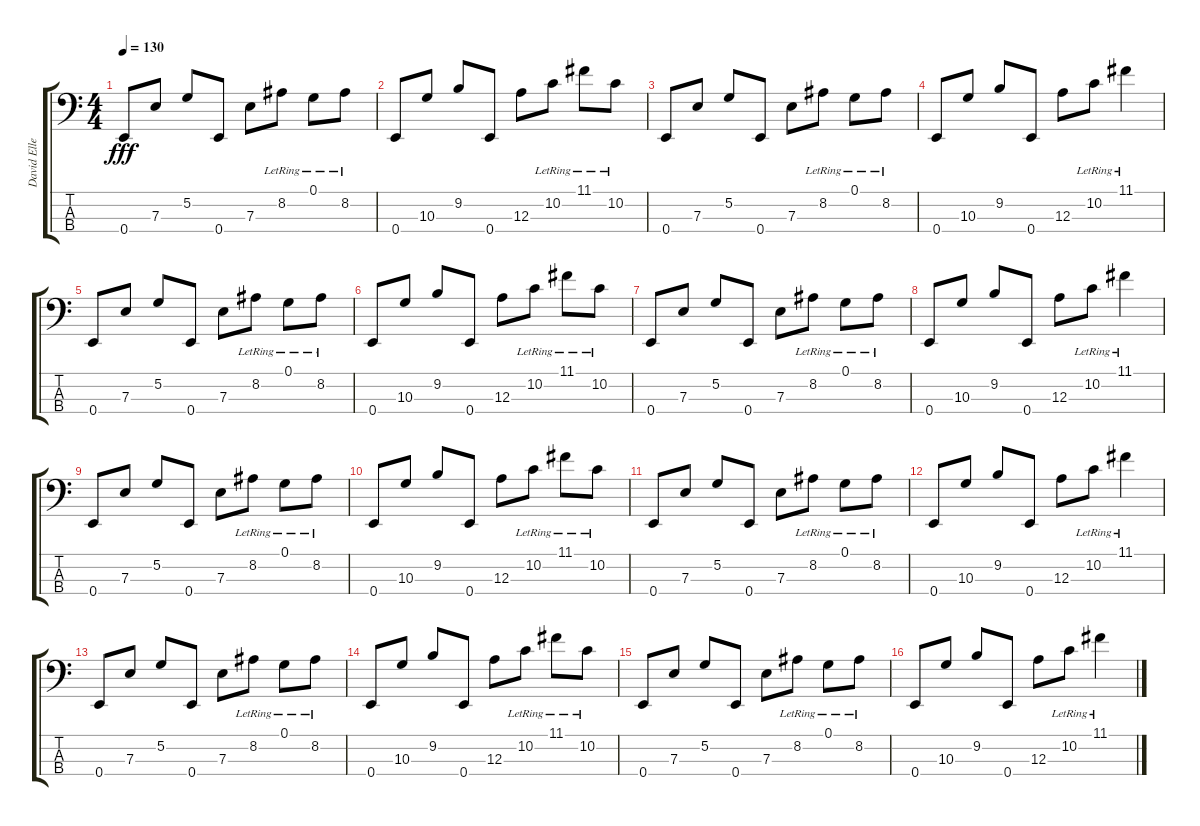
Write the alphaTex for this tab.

\track ("David Ellefson" "David Elle") {instrument electricbasspick}
\staff {score tabs}
\tuning (G2 D2 A1 E1) {hide}
\ts (4 4)
\tempo 130
\clef f4
\ks c
0.4.8{dy fff} 7.3.8 5.2.8 0.4.8 7.3.8 8.2{lr}.8 0.1{lr}.8 8.2{lr}.8 |
0.4.8 10.3.8 9.2.8 0.4.8 12.3.8 10.2{lr}.8 11.1{lr}.8 10.2{lr}.8 |
0.4.8 7.3.8 5.2.8 0.4.8 7.3.8 8.2{lr}.8 0.1{lr}.8 8.2{lr}.8 |
0.4.8 10.3.8 9.2.8 0.4.8 12.3.8 10.2{lr}.8 11.1{lr}.4 |
0.4.8 7.3.8 5.2.8 0.4.8 7.3.8 8.2{lr}.8 0.1{lr}.8 8.2{lr}.8 |
0.4.8 10.3.8 9.2.8 0.4.8 12.3.8 10.2{lr}.8 11.1{lr}.8 10.2{lr}.8 |
0.4.8 7.3.8 5.2.8 0.4.8 7.3.8 8.2{lr}.8 0.1{lr}.8 8.2{lr}.8 |
0.4.8 10.3.8 9.2.8 0.4.8 12.3.8 10.2{lr}.8 11.1{lr}.4 |
0.4.8 7.3.8 5.2.8 0.4.8 7.3.8 8.2{lr}.8 0.1{lr}.8 8.2{lr}.8 |
0.4.8 10.3.8 9.2.8 0.4.8 12.3.8 10.2{lr}.8 11.1{lr}.8 10.2{lr}.8 |
0.4.8 7.3.8 5.2.8 0.4.8 7.3.8 8.2{lr}.8 0.1{lr}.8 8.2{lr}.8 |
0.4.8 10.3.8 9.2.8 0.4.8 12.3.8 10.2{lr}.8 11.1{lr}.4 |
0.4.8 7.3.8 5.2.8 0.4.8 7.3.8 8.2{lr}.8 0.1{lr}.8 8.2{lr}.8 |
0.4.8 10.3.8 9.2.8 0.4.8 12.3.8 10.2{lr}.8 11.1{lr}.8 10.2{lr}.8 |
0.4.8 7.3.8 5.2.8 0.4.8 7.3.8 8.2{lr}.8 0.1{lr}.8 8.2{lr}.8 |
0.4.8 10.3.8 9.2.8 0.4.8 12.3.8 10.2{lr}.8 11.1{lr}.4
